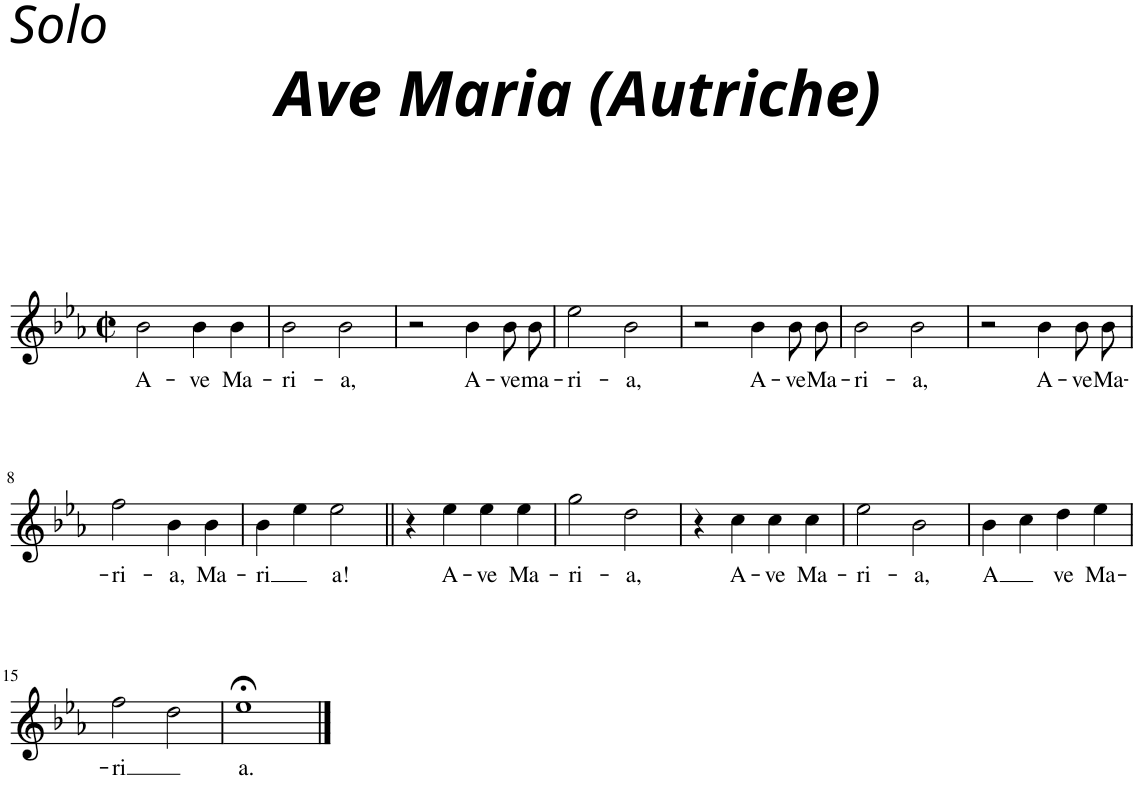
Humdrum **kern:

**kern	**text
*part1	*part1
*staff1	*staff1
*I"Piano	*
*I'Pia.	*
*clefG2	*
*k[b-e-a-]	*
*M2/2	*
*met(c|)	*
=1	=1
!	!LO:LY:b
2b-\	A-
!	!LO:LY:b
4b-\	-ve
!	!LO:LY:b
4b-\	Ma-
=2	=2
!	!LO:LY:b
2b-\	-ri-
!	!LO:LY:b
2b-\	-a,
=3	=3
2r	.
!	!LO:LY:b
4b-\	A-
!	!LO:LY:b
8b-\L	-ve
!	!LO:LY:b
8b-\J	ma-
=4	=4
!	!LO:LY:b
2ee-\	-ri-
!	!LO:LY:b
2b-\	-a,
=5	=5
2r	.
!	!LO:LY:b
4b-\	A-
!	!LO:LY:b
8b-\L	-ve
!	!LO:LY:b
8b-\J	Ma-
=6	=6
!	!LO:LY:b
2b-\	-ri-
!	!LO:LY:b
2b-\	-a,
=7	=7
2r	.
!	!LO:LY:b
4b-\	A-
!	!LO:LY:b
8b-\L	-ve
!	!LO:LY:b
8b-\J	Ma-
!!LO:LB:g=z
=8	=8
!	!LO:LY:b
2ff\	-ri-
!	!LO:LY:b
4b-\	-a,
!	!LO:LY:b
4b-\	Ma-
=9	=9
!	!LO:LY:b
4b-\	-ri
4ee-\	.
!	!LO:LY:b
2ee-\	a!
=10||	=10||
4r	.
!	!LO:LY:b
4ee-\	A-
!	!LO:LY:b
4ee-\	-ve
!	!LO:LY:b
4ee-\	Ma-
=11	=11
!	!LO:LY:b
2gg\	-ri-
!	!LO:LY:b
2dd\	-a,
=12	=12
4r	.
!	!LO:LY:b
4cc\	A-
!	!LO:LY:b
4cc\	-ve
!	!LO:LY:b
4cc\	Ma-
=13	=13
!	!LO:LY:b
2ee-\	-ri-
!	!LO:LY:b
2b-\	-a,
=14	=14
!	!LO:LY:b
4b-\	A
4cc\	.
!	!LO:LY:b
4dd\	ve
!	!LO:LY:b
4ee-\	Ma-
!!LO:LB:g=z
=15	=15
!	!LO:LY:b
2ff\	-ri
2dd\	.
=16	=16
!	!LO:LY:b
1ee-;<	a.
==	==
*-	*-
